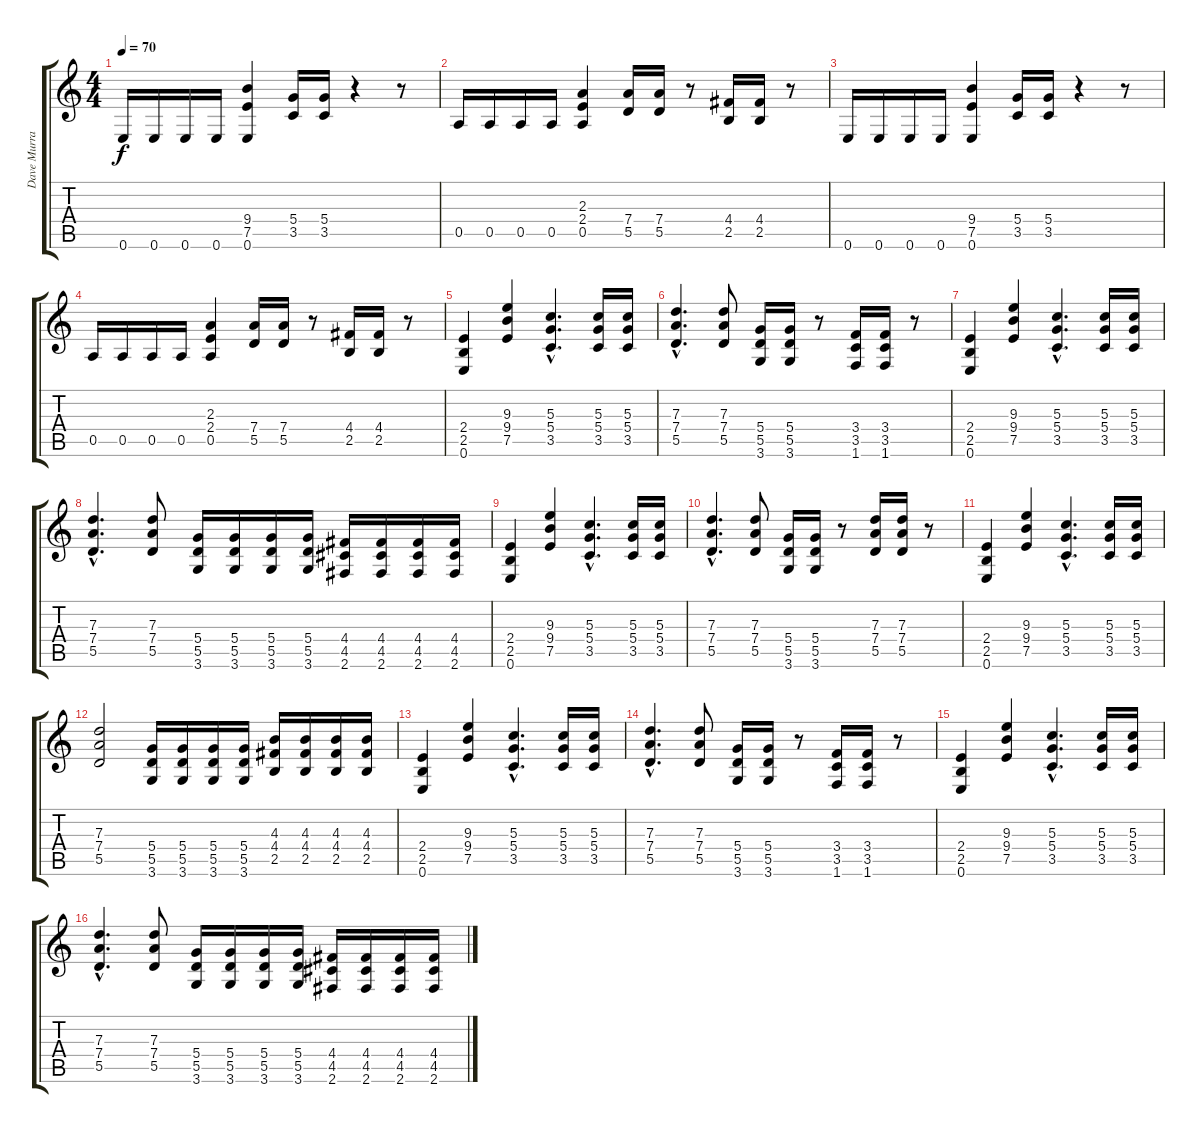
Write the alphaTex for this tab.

\track ("Dave Murray" "Dave Murra") {instrument distortionguitar}
\staff {score tabs}
\tuning (E4 B3 G3 D3 A2 E2) {hide}
\ts (4 4)
\tempo 70
\clef g2
\ks c
0.6.16{dy f} 0.6.16 0.6.16 0.6.16 (9.4 7.5 0.6).4 (5.4 3.5).16 (5.4 3.5).16 r.4 r.8 |
0.5.16 0.5.16 0.5.16 0.5.16 (2.3 2.4 0.5).4 (7.4 5.5).16 (7.4 5.5).16 r.8 (4.4 2.5).16 (4.4 2.5).16 r.8 |
0.6.16 0.6.16 0.6.16 0.6.16 (9.4 7.5 0.6).4 (5.4 3.5).16 (5.4 3.5).16 r.4 r.8 |
0.5.16 0.5.16 0.5.16 0.5.16 (2.3 2.4 0.5).4 (7.4 5.5).16 (7.4 5.5).16 r.8 (4.4 2.5).16 (4.4 2.5).16 r.8 |
(2.4 2.5 0.6).4 (9.3 9.4 7.5).4 (5.3{hac} 5.4{hac} 3.5{hac}).4{d} (5.3 5.4 3.5).16 (5.3 5.4 3.5).16 |
(7.3{hac} 7.4{hac} 5.5{hac}).4{d} (7.3 7.4 5.5).8 (5.4 5.5 3.6).16 (5.4 5.5 3.6).16 r.8 (3.4 3.5 1.6).16 (3.4 3.5 1.6).16 r.8 |
(2.4 2.5 0.6).4 (9.3 9.4 7.5).4 (5.3{hac} 5.4{hac} 3.5{hac}).4{d} (5.3 5.4 3.5).16 (5.3 5.4 3.5).16 |
(7.3{hac} 7.4{hac} 5.5{hac}).4{d} (7.3 7.4 5.5).8 (5.4 5.5 3.6).16 (5.4 5.5 3.6).16 (5.4 5.5 3.6).16 (5.4 5.5 3.6).16 (4.4 4.5 2.6).16 (4.4 4.5 2.6).16 (4.4 4.5 2.6).16 (4.4 4.5 2.6).16 |
(2.4 2.5 0.6).4 (9.3 9.4 7.5).4 (5.3{hac} 5.4{hac} 3.5{hac}).4{d} (5.3 5.4 3.5).16 (5.3 5.4 3.5).16 |
(7.3{hac} 7.4{hac} 5.5{hac}).4{d} (7.3 7.4 5.5).8 (5.4 5.5 3.6).16 (5.4 5.5 3.6).16 r.8 (7.3 7.4 5.5).16 (7.3 7.4 5.5).16 r.8 |
(2.4 2.5 0.6).4 (9.3 9.4 7.5).4 (5.3{hac} 5.4{hac} 3.5{hac}).4{d} (5.3 5.4 3.5).16 (5.3 5.4 3.5).16 |
(7.3 7.4 5.5).2 (5.4 5.5 3.6).16 (5.4 5.5 3.6).16 (5.4 5.5 3.6).16 (5.4 5.5 3.6).16 (4.3 4.4 2.5).16 (4.3 4.4 2.5).16 (4.3 4.4 2.5).16 (4.3 4.4 2.5).16 |
(2.4 2.5 0.6).4 (9.3 9.4 7.5).4 (5.3{hac} 5.4{hac} 3.5{hac}).4{d} (5.3 5.4 3.5).16 (5.3 5.4 3.5).16 |
(7.3{hac} 7.4{hac} 5.5{hac}).4{d} (7.3 7.4 5.5).8 (5.4 5.5 3.6).16 (5.4 5.5 3.6).16 r.8 (3.4 3.5 1.6).16 (3.4 3.5 1.6).16 r.8 |
(2.4 2.5 0.6).4 (9.3 9.4 7.5).4 (5.3{hac} 5.4{hac} 3.5{hac}).4{d} (5.3 5.4 3.5).16 (5.3 5.4 3.5).16 |
(7.3{hac} 7.4{hac} 5.5{hac}).4{d} (7.3 7.4 5.5).8 (5.4 5.5 3.6).16 (5.4 5.5 3.6).16 (5.4 5.5 3.6).16 (5.4 5.5 3.6).16 (4.4 4.5 2.6).16 (4.4 4.5 2.6).16 (4.4 4.5 2.6).16 (4.4 4.5 2.6).16
